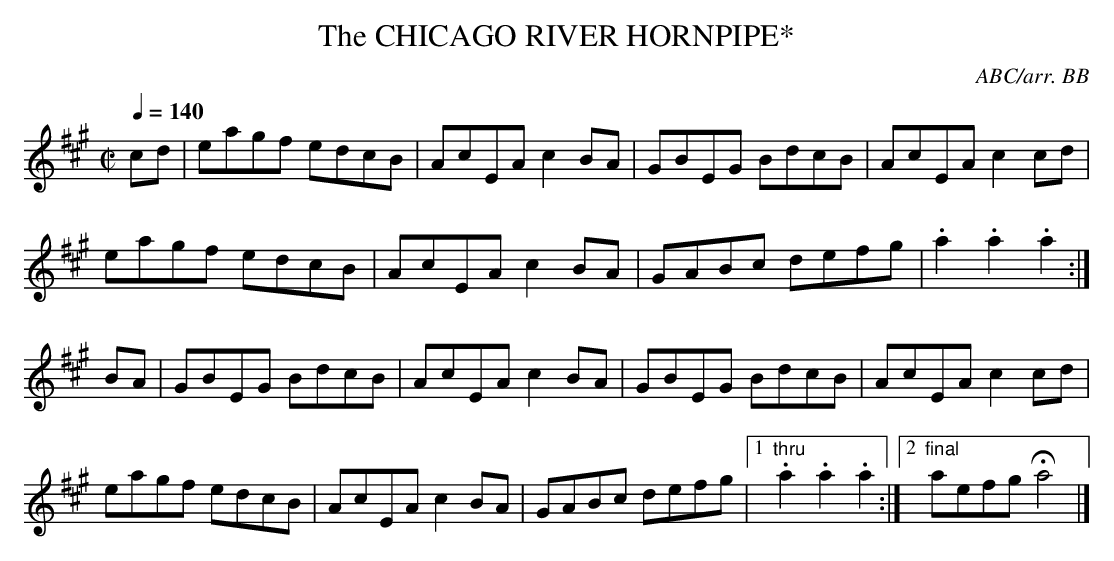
X:1
T:CHICAGO RIVER HORNPIPE*, The
C:ABC/arr. BB
Y:"clog dance"
Q:1/4=140
M:C|
L:1/8 % dotted rhythm
K:A
cd|eagf edcB|AcEA c2BA|GBEG BdcB|AcEA c2cd |
eagf edcB|AcEA c2BA|GABc defg|.a2.a2.a2 :|
BA|GBEG BdcB|AcEA c2BA|GBEG BdcB| AcEA c2cd |
eagf edcB|AcEA c2BA|GABc defg|1 "thru".a2.a2.a2 :|\
[2 "final"aefg Ha4|]
